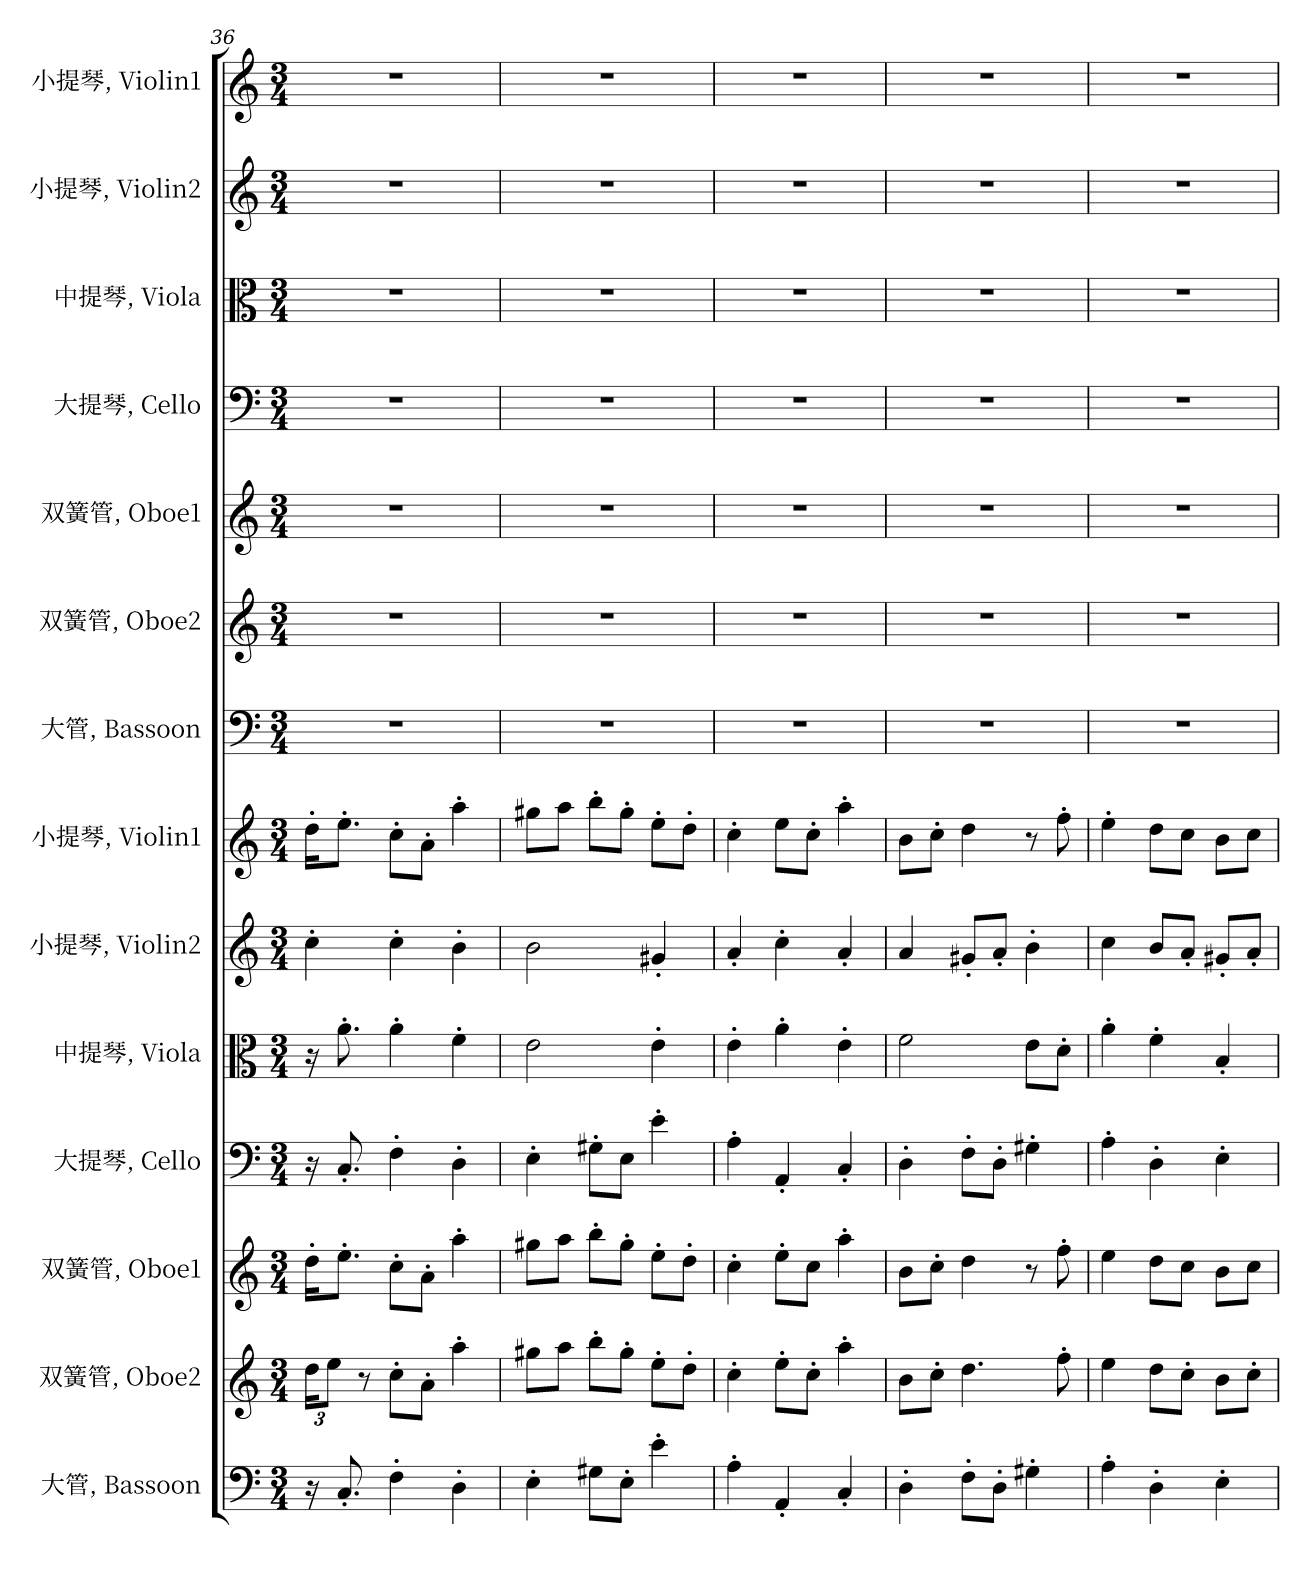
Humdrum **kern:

**kern	**kern	**kern	**kern	**kern	**kern	**kern	**kern	**kern	**kern	**kern	**kern	**kern	**kern
*part14	*part13	*part12	*part11	*part10	*part9	*part8	*part7	*part6	*part5	*part4	*part3	*part2	*part1
*staff14	*staff13	*staff12	*staff11	*staff10	*staff9	*staff8	*staff7	*staff6	*staff5	*staff4	*staff3	*staff2	*staff1
*I"大管, Bassoon	*I"双簧管, Oboe2	*I"双簧管, Oboe1	*I"大提琴, Cello	*I"中提琴, Viola	*I"小提琴, Violin2	*I"小提琴, Violin1	*I"大管, Bassoon	*I"双簧管, Oboe2	*I"双簧管, Oboe1	*I"大提琴, Cello	*I"中提琴, Viola	*I"小提琴, Violin2	*I"小提琴, Violin1
*I'Bsn.	*I'Ob.	*I'Ob.	*	*I'Vla.	*I'Vln.	*I'Vln.	*I'Bsn.	*I'Ob.	*I'Ob.	*	*I'Vla.	*I'Vln.	*I'Vln.
*clefF4	*clefG2	*clefG2	*clefF4	*clefC3	*clefG2	*clefG2	*clefF4	*clefG2	*clefG2	*clefF4	*clefC3	*clefG2	*clefG2
*k[]	*k[]	*k[]	*k[]	*k[]	*k[]	*k[]	*k[]	*k[]	*k[]	*k[]	*k[]	*k[]	*k[]
*M3/4	*M3/4	*M3/4	*M3/4	*M3/4	*M3/4	*M3/4	*M3/4	*M3/4	*M3/4	*M3/4	*M3/4	*M3/4	*M3/4
*	*Xbrackettup	*	*	*	*	*	*	*	*	*	*	*	*
=36	=36	=36	=36	=36	=36	=36	=36	=36	=36	=36	=36	=36	=36
16r	24dd\KL	16dd'\KL	16r	16r	4cc'\	16dd'\KL	2.r	2.r	2.r	2.r	2.r	2.r	2.r
.	12ee\J	.	.	.	.	.	.	.	.	.	.	.	.
8.C'/	.	8.ee'\J	8.C'/	8.a'\	.	8.ee'\J	.	.	.	.	.	.	.
.	8r	.	.	.	.	.	.	.	.	.	.	.	.
4F'\	8cc'\L	8cc'\L	4F'\	4a'\	4cc'\	8cc'\L	.	.	.	.	.	.	.
.	8a'\J	8a'\J	.	.	.	8a'\J	.	.	.	.	.	.	.
4D'\	4aa'\	4aa'\	4D'\	4f'\	4b'\	4aa'\	.	.	.	.	.	.	.
=37	=37	=37	=37	=37	=37	=37	=37	=37	=37	=37	=37	=37	=37
4E'\	8gg#X\L	8gg#X\L	4E'\	2e\	2b\	8gg#X\L	2.r	2.r	2.r	2.r	2.r	2.r	2.r
.	8aa\J	8aa\J	.	.	.	8aa\J	.	.	.	.	.	.	.
8G#X\L	8bb'\L	8bb'\L	8G#X'\L	.	.	8bb'\L	.	.	.	.	.	.	.
8E'\J	8gg#'\J	8gg#'\J	8E\J	.	.	8gg#'\J	.	.	.	.	.	.	.
4e'\	8ee'\L	8ee'\L	4e'\	4e'\	4g#X'/	8ee'\L	.	.	.	.	.	.	.
.	8dd'\J	8dd'\J	.	.	.	8dd'\J	.	.	.	.	.	.	.
=38	=38	=38	=38	=38	=38	=38	=38	=38	=38	=38	=38	=38	=38
4A'\	4cc'\	4cc'\	4A'\	4e'\	4a'/	4cc'\	2.r	2.r	2.r	2.r	2.r	2.r	2.r
4AA'/	8ee'\L	8ee'\L	4AA'/	4a'\	4cc'\	8ee\L	.	.	.	.	.	.	.
.	8cc'\J	8cc\J	.	.	.	8cc'\J	.	.	.	.	.	.	.
4C'/	4aa'\	4aa'\	4C'/	4e'\	4a'/	4aa'\	.	.	.	.	.	.	.
=39	=39	=39	=39	=39	=39	=39	=39	=39	=39	=39	=39	=39	=39
4D'\	8b\L	8b\L	4D'\	2f\	4a/	8b\L	2.r	2.r	2.r	2.r	2.r	2.r	2.r
.	8cc'\J	8cc'\J	.	.	.	8cc'\J	.	.	.	.	.	.	.
8F'\L	4.dd\	4dd\	8F'\L	.	8g#X'/L	4dd\	.	.	.	.	.	.	.
8D'\J	.	.	8D'\J	.	8a'/J	.	.	.	.	.	.	.	.
4G#X'\	.	8r	4G#X'\	8e\L	4b'\	8r	.	.	.	.	.	.	.
.	8ff'\	8ff'\	.	8d'\J	.	8ff'\	.	.	.	.	.	.	.
!!LO:PB:g=z
=40	=40	=40	=40	=40	=40	=40	=40	=40	=40	=40	=40	=40	=40
4A'\	4ee\	4ee\	4A'\	4a'\	4cc\	4ee'\	2.r	2.r	2.r	2.r	2.r	2.r	2.r
4D'\	8dd\L	8dd\L	4D'\	4f'\	8b/L	8dd\L	.	.	.	.	.	.	.
.	8cc'\J	8cc\J	.	.	8a'/J	8cc\J	.	.	.	.	.	.	.
4E'\	8b\L	8b\L	4E'\	4B'/	8g#X'/L	8b\L	.	.	.	.	.	.	.
.	8cc'\J	8cc\J	.	.	8a'/J	8cc\J	.	.	.	.	.	.	.
=	=	=	=	=	=	=	=	=	=	=	=	=	=
*-	*-	*-	*-	*-	*-	*-	*-	*-	*-	*-	*-	*-	*-
